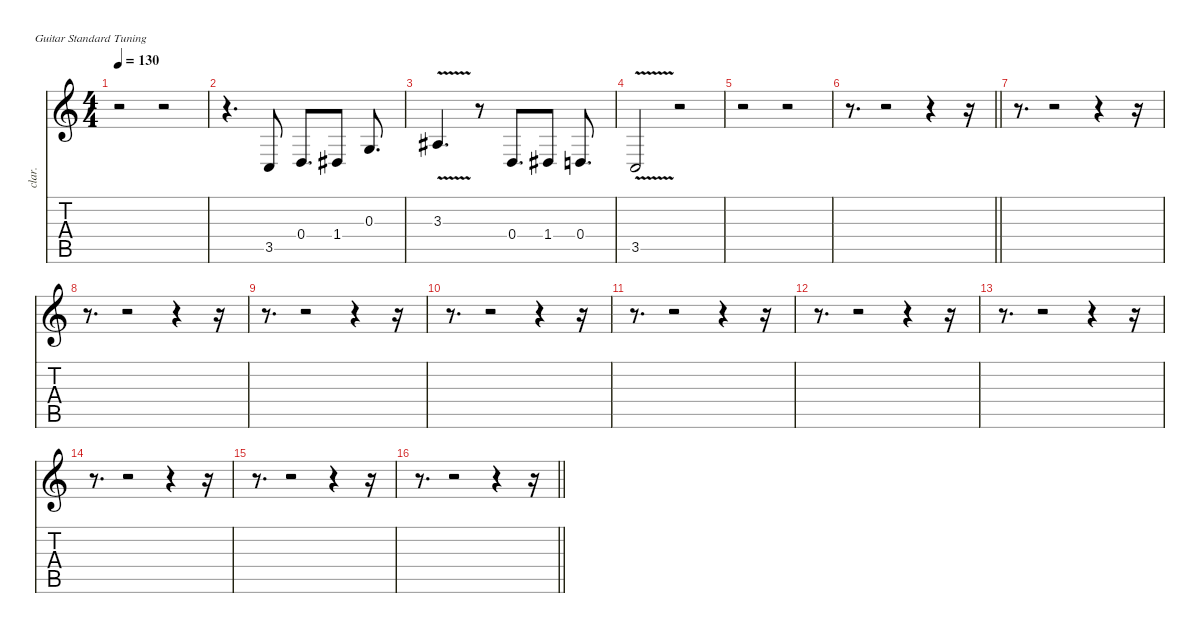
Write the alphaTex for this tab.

\defaultSystemsLayout 4
\hideDynamics
\bracketExtendMode nobrackets
\otherSystemsTrackNameOrientation horizontal
\track ("Chant" "clar.") {instrument clarinet}
\staff {score tabs}
\tuning (E4 B3 G3 D3 A2 E2)
\ts (4 4)
\tempo 130
\clef g2
\ks c
r.2{dy f beam Down} r.2{beam Down} |
r.4{d beam Down} 3.5.8{beam Up} 0.4.8{d beam Up} 1.4{acc #}.8{beam Up} 0.3.8{d beam Up} |
3.3{v acc #}.4{d beam Up} r.8{beam Up} 0.4.8{d beam Up} 1.4{acc #}.8{beam Up} 0.4.8{d beam Up} |
3.5{v}.2{beam Up} r.2{beam Up} |
r.2{beam Down} r.2{beam Down} |
\barLineRight lightlight
r.8{d beam Down} r.2{beam Down} r.4{beam Down} r.16{beam Down} |
r.8{d beam Down} r.2{beam Down} r.4{beam Down} r.16{beam Down} |
r.8{d beam Down} r.2{beam Down} r.4{beam Down} r.16{beam Down} |
r.8{d beam Down} r.2{beam Down} r.4{beam Down} r.16{beam Down} |
r.8{d beam Down} r.2{beam Down} r.4{beam Down} r.16{beam Down} |
r.8{d beam Down} r.2{beam Down} r.4{beam Down} r.16{beam Down} |
r.8{d beam Down} r.2{beam Down} r.4{beam Down} r.16{beam Down} |
r.8{d beam Down} r.2{beam Down} r.4{beam Down} r.16{beam Down} |
r.8{d beam Down} r.2{beam Down} r.4{beam Down} r.16{beam Down} |
r.8{d beam Down} r.2{beam Down} r.4{beam Down} r.16{beam Down} |
\barLineRight lightlight
r.8{d beam Down} r.2{beam Down} r.4{beam Down} r.16{beam Down}
